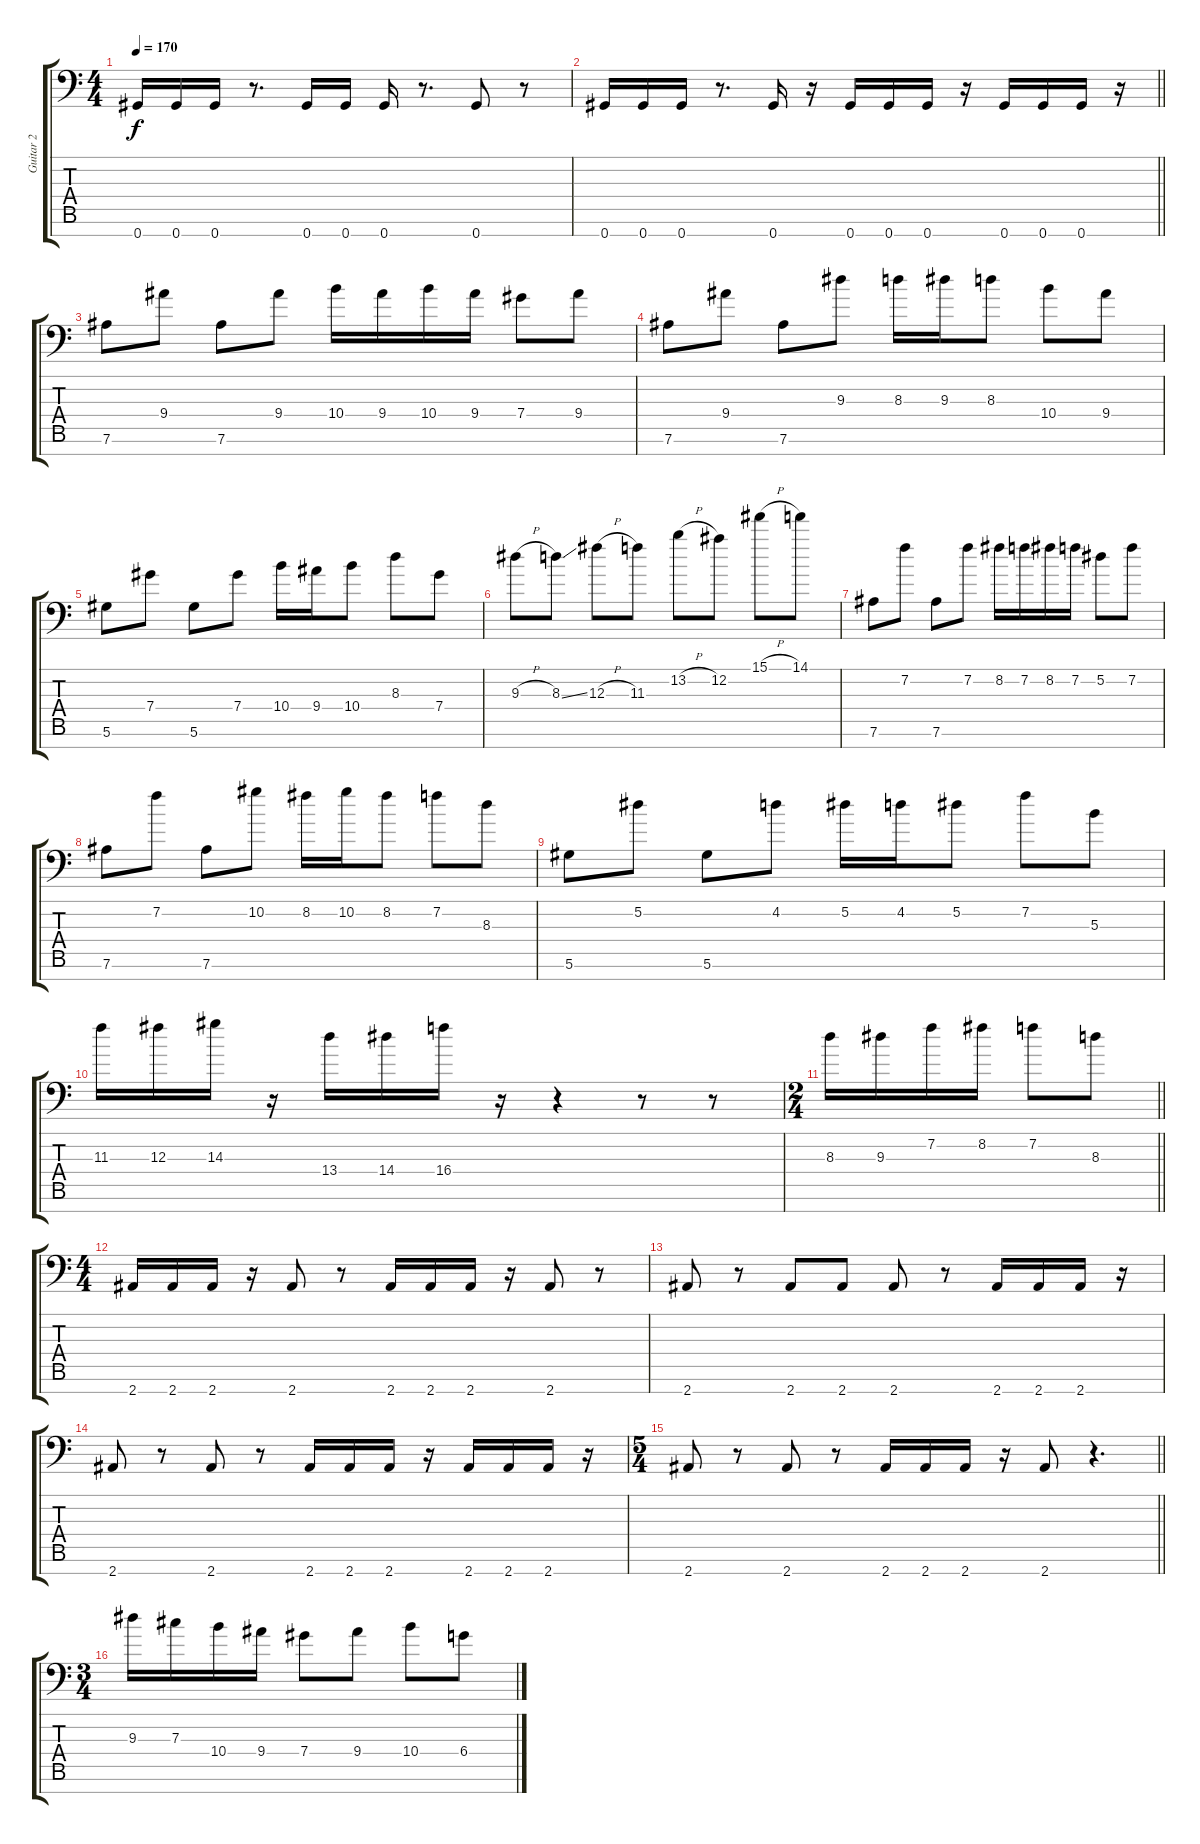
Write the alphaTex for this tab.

\track ("Guitar 2" "Guitar 2") {instrument distortionguitar}
\staff {score tabs}
\tuning (Eb4 Bb3 Gb3 Db3 Ab2 Eb2 Ab1) {hide}
\ts (4 4)
\tempo 170
\clef f4
\ks c
0.7.16{dy f} 0.7.16 0.7.16 r.8{d} 0.7.16 0.7.16 0.7.16 r.8{d} 0.7.8 r.8 |
\barLineRight lightlight
0.7.16 0.7.16 0.7.16 r.8{d} 0.7.16 r.16 0.7.16 0.7.16 0.7.16 r.16 0.7.16 0.7.16 0.7.16 r.16 |
7.6.8 9.4.8 7.6.8 9.4.8 10.4.16 9.4.16 10.4.16 9.4.16 7.4.8 9.4.8 |
7.6.8 9.4.8 7.6.8 9.3.8 8.3.16 9.3.16 8.3.8 10.4.8 9.4.8 |
5.6.8 7.4.8 5.6.8 7.4.8 10.4.16 9.4.16 10.4.8 8.3.8 7.4.8 |
9.3{h}.8 8.3{ss}.8 12.3{h}.8 11.3.8 13.2{h}.8 12.2.8 15.1{h}.8 14.1.8 |
7.6.8 7.2.8 7.6.8 7.2.8 8.2.16 7.2.16 8.2.16 7.2.16 5.2.8 7.2.8 |
7.6.8 7.2.8 7.6.8 10.2.8 8.2.16 10.2.16 8.2.8 7.2.8 8.3.8 |
5.6.8 5.2.8 5.6.8 4.2.8 5.2.16 4.2.16 5.2.8 7.2.8 5.3.8 |
11.3.16 12.3.16 14.3.16 r.16 13.4.16 14.4.16 16.4.16 r.16 r.4 r.8 r.8 |
\ts (2 4)
\barLineRight lightlight
8.3.16 9.3.16 7.2.16 8.2.16 7.2.8 8.3.8 |
\ts (4 4)
2.7.16 2.7.16 2.7.16 r.16 2.7.8 r.8 2.7.16 2.7.16 2.7.16 r.16 2.7.8 r.8 |
2.7.8 r.8 2.7.8 2.7.8 2.7.8 r.8 2.7.16 2.7.16 2.7.16 r.16 |
2.7.8 r.8 2.7.8 r.8 2.7.16 2.7.16 2.7.16 r.16 2.7.16 2.7.16 2.7.16 r.16 |
\ts (5 4)
\barLineRight lightlight
2.7.8 r.8 2.7.8 r.8 2.7.16 2.7.16 2.7.16 r.16 2.7.8 r.4{d} |
\ts (3 4)
9.3.16 7.3.16 10.4.16 9.4.16 7.4.8 9.4.8 10.4.8 6.4.8
